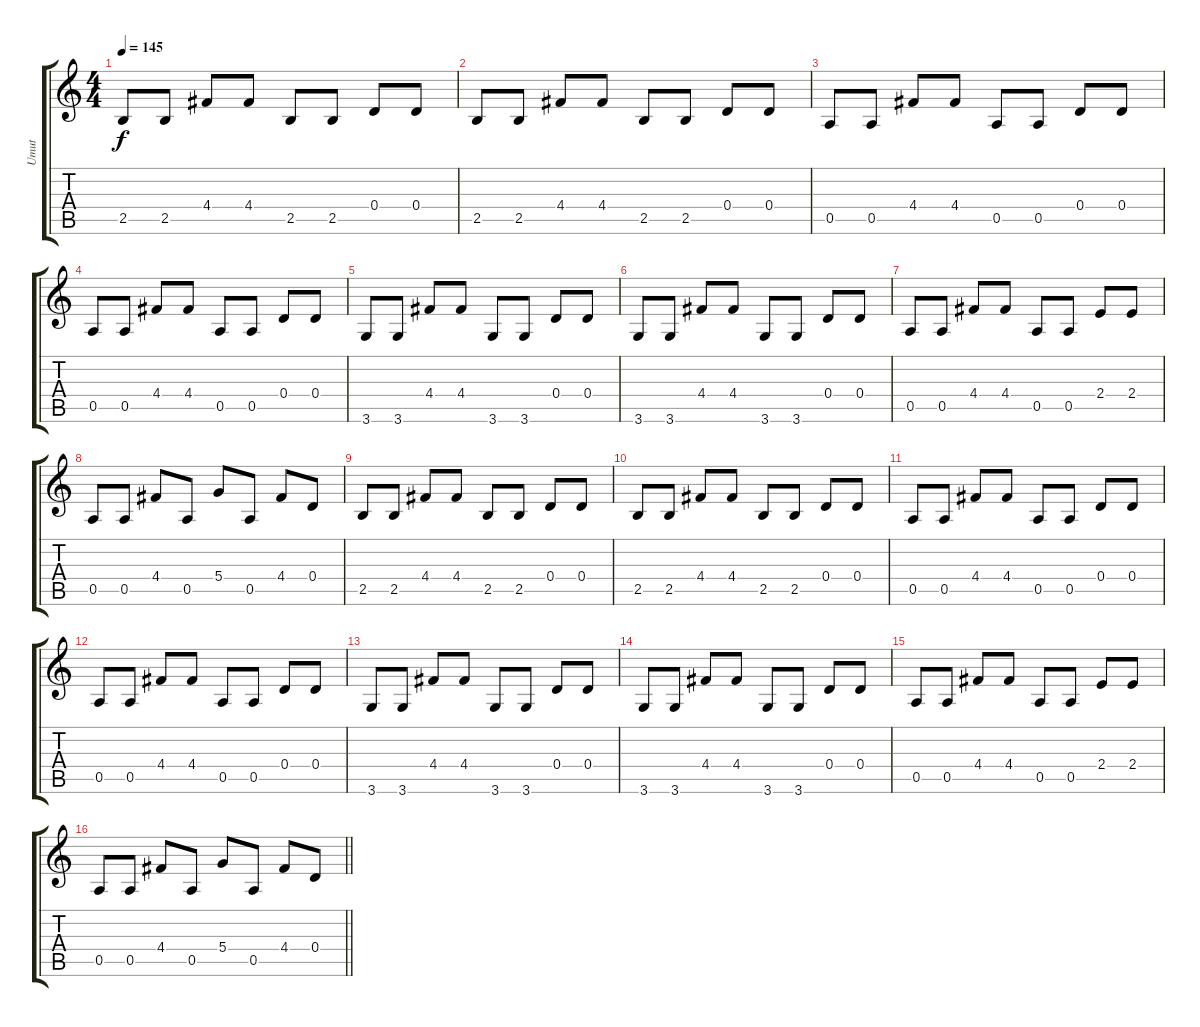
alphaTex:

\track ("Umut" "Umut") {instrument distortionguitar}
\staff {score tabs}
\tuning (E4 B3 G3 D3 A2 E2) {hide}
\ts (4 4)
\tempo 145
\clef g2
\ks c
2.5.8{dy f instrument electricguitarmuted} 2.5.8 4.4.8 4.4.8 2.5.8 2.5.8 0.4.8 0.4.8 |
2.5.8 2.5.8 4.4.8 4.4.8 2.5.8 2.5.8 0.4.8 0.4.8 |
0.5.8 0.5.8 4.4.8 4.4.8 0.5.8 0.5.8 0.4.8 0.4.8 |
0.5.8 0.5.8 4.4.8 4.4.8 0.5.8 0.5.8 0.4.8 0.4.8 |
3.6.8 3.6.8 4.4.8 4.4.8 3.6.8 3.6.8 0.4.8 0.4.8 |
3.6.8 3.6.8 4.4.8 4.4.8 3.6.8 3.6.8 0.4.8 0.4.8 |
0.5.8 0.5.8 4.4.8 4.4.8 0.5.8 0.5.8 2.4.8 2.4.8 |
0.5.8 0.5.8 4.4.8 0.5.8 5.4.8 0.5.8 4.4.8 0.4.8 |
2.5.8{instrument distortionguitar} 2.5.8 4.4.8 4.4.8 2.5.8 2.5.8 0.4.8 0.4.8 |
2.5.8 2.5.8 4.4.8 4.4.8 2.5.8 2.5.8 0.4.8 0.4.8 |
0.5.8 0.5.8 4.4.8 4.4.8 0.5.8 0.5.8 0.4.8 0.4.8 |
0.5.8 0.5.8 4.4.8 4.4.8 0.5.8 0.5.8 0.4.8 0.4.8 |
3.6.8 3.6.8 4.4.8 4.4.8 3.6.8 3.6.8 0.4.8 0.4.8 |
3.6.8 3.6.8 4.4.8 4.4.8 3.6.8 3.6.8 0.4.8 0.4.8 |
0.5.8 0.5.8 4.4.8 4.4.8 0.5.8 0.5.8 2.4.8 2.4.8 |
\barLineRight lightlight
0.5.8 0.5.8 4.4.8 0.5.8 5.4.8 0.5.8 4.4.8 0.4.8
